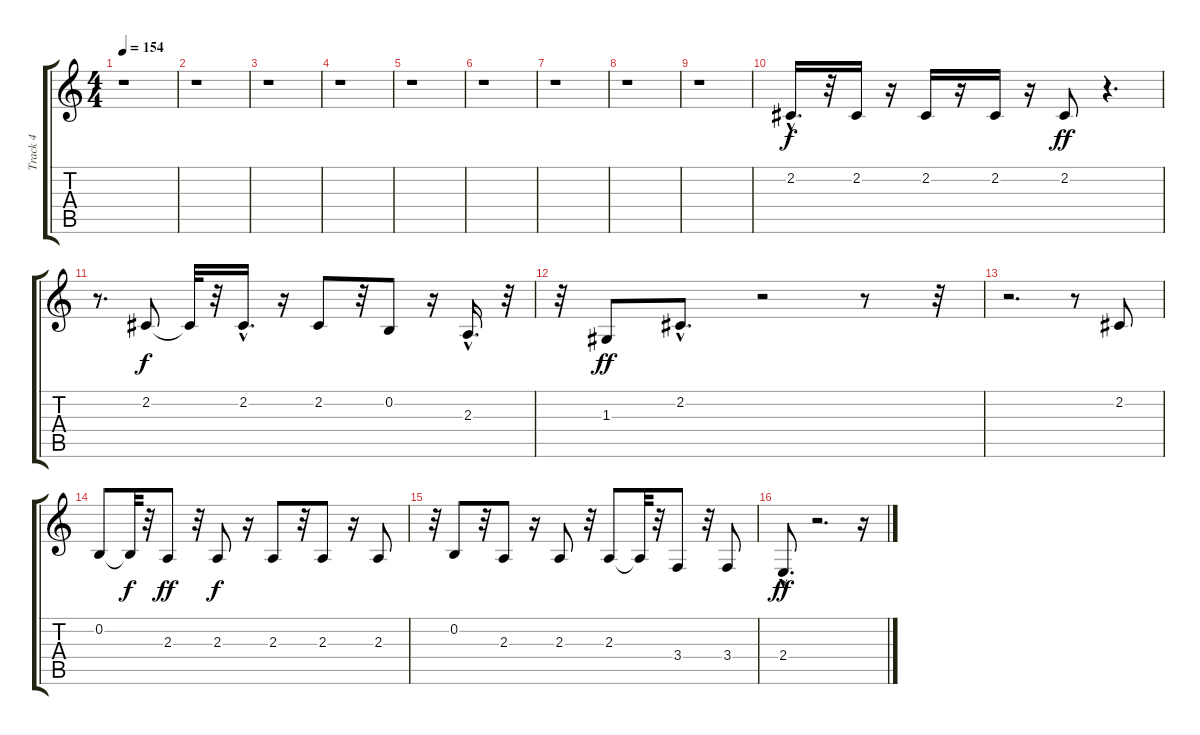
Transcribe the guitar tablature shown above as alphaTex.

\track ("Track 4" "Track 4") {instrument clarinet}
\staff {score tabs}
\tuning (E4 B3 G3 D3 A2 E2) {hide}
\ts (4 4)
\tempo 154
\clef g2
\ks c
r.1{dy f} |
r.1 |
r.1 |
r.1 |
r.1 |
r.1 |
r.1 |
r.1 |
r.1 |
2.2{hac}.16{d} r.32 2.2.16 r.16 2.2.16 r.16 2.2.16 r.16 2.2.8{dy ff} r.4{d} |
r.8{d} 2.2.8{dy f} 2.2{t}.32 r.32 2.2{hac}.16{d} r.16 2.2.8 r.32 0.2.8 r.16 2.3{hac}.16{d} r.32 |
r.32 1.3.8{dy ff} 2.2{hac}.8{d} r.2 r.8 r.32 |
r.2{d} r.8 2.2.8 |
0.2.8 0.2{t}.32{dy f} r.32 2.3.8{dy ff} r.32 2.3.8{dy f} r.16 2.3.8 r.32 2.3.8 r.16 2.3.8 |
r.32 0.2.8 r.32 2.3.8 r.16 2.3.8 r.32 2.3.8 2.3{t}.32 r.32 3.4.8 r.32 3.4.8 |
2.4{hac}.8{d dy ff} r.2{d} r.16
